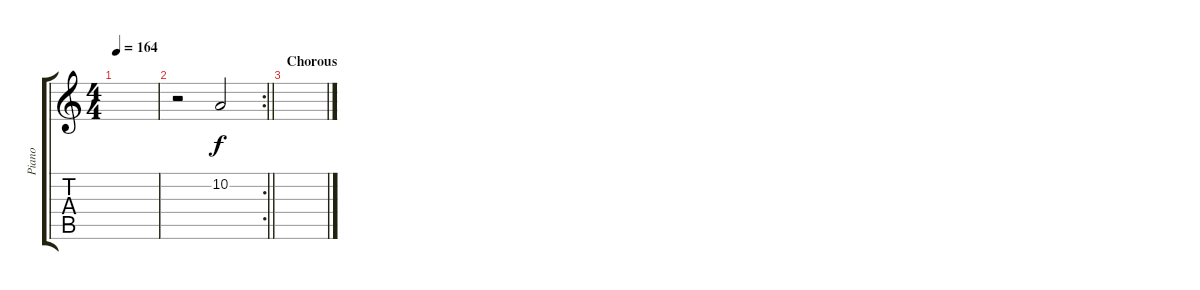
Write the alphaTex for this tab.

\track ("Piano" "Piano") {instrument acousticgrandpiano}
\staff {score tabs}
\tuning (E4 B3 G3 D3 A2 E2) {hide}
\ts (4 4)
\tempo 164
\clef g2
\ks c
|
\rc 2
\barLineRight lightlight
r.2 10.2.2 |
\section ("" "Chorous")
